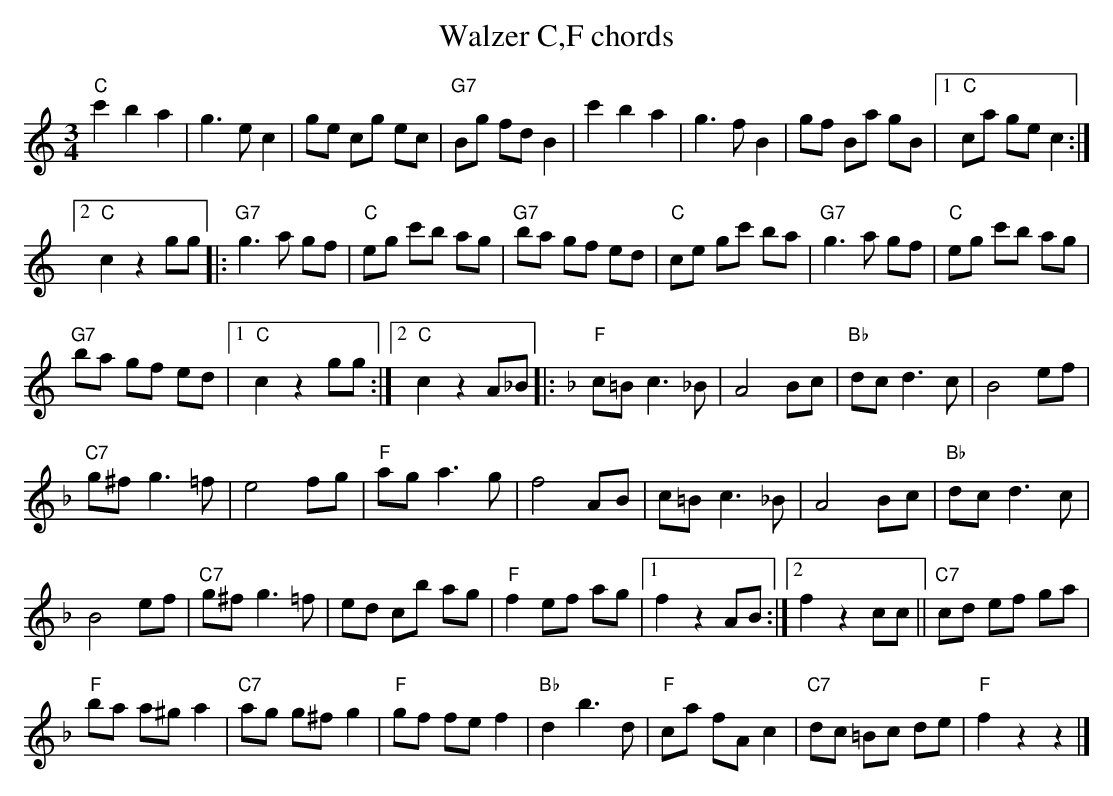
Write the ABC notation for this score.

X:1
T: Walzer C,F chords
M:3/4
L:1/8
K:C %%MIDI gchordon
"C"c'2b2a2 | g3 e c2 | ge cg ec | "G7"Bg fd B2 | c'2b2a2 | g3 f B2 | gf Ba gB |1 "C"ca ge c2 :|2
"C"c2 z2 gg |: "G7"g3 a gf | "C"eg c'b ag | "G7"ba gf ed | "C"ce gc' ba |  "G7"g3 a gf | "C"eg c'b ag |
"G7"ba gf ed |1 "C"c2 z2 gg :|2 "C"c2 z2 A_B |: [K:F] "F"c=B c3 _B | A4 Bc | "Bb"dc d3 c | B4 ef |
"C7"g^f g3 =f | e4 fg | "F"ag a3 g | f4 AB | c=B c3 _B | A4 Bc | "Bb"dc d3 c |
B4 ef | "C7"g^f g3 =f | ed cb ag | "F"f2 ef ag |1 f2 z2 AB :|2 f2 z2 cc || "C7"cd ef ga |
"F"ba a^g a2 | "C7"ag g^f g2 | "F"gf fe f2 | "Bb"d2 b3 d | "F"ca fA c2 | "C7"dc =Bc de | "F"f2 z2z2 |]
